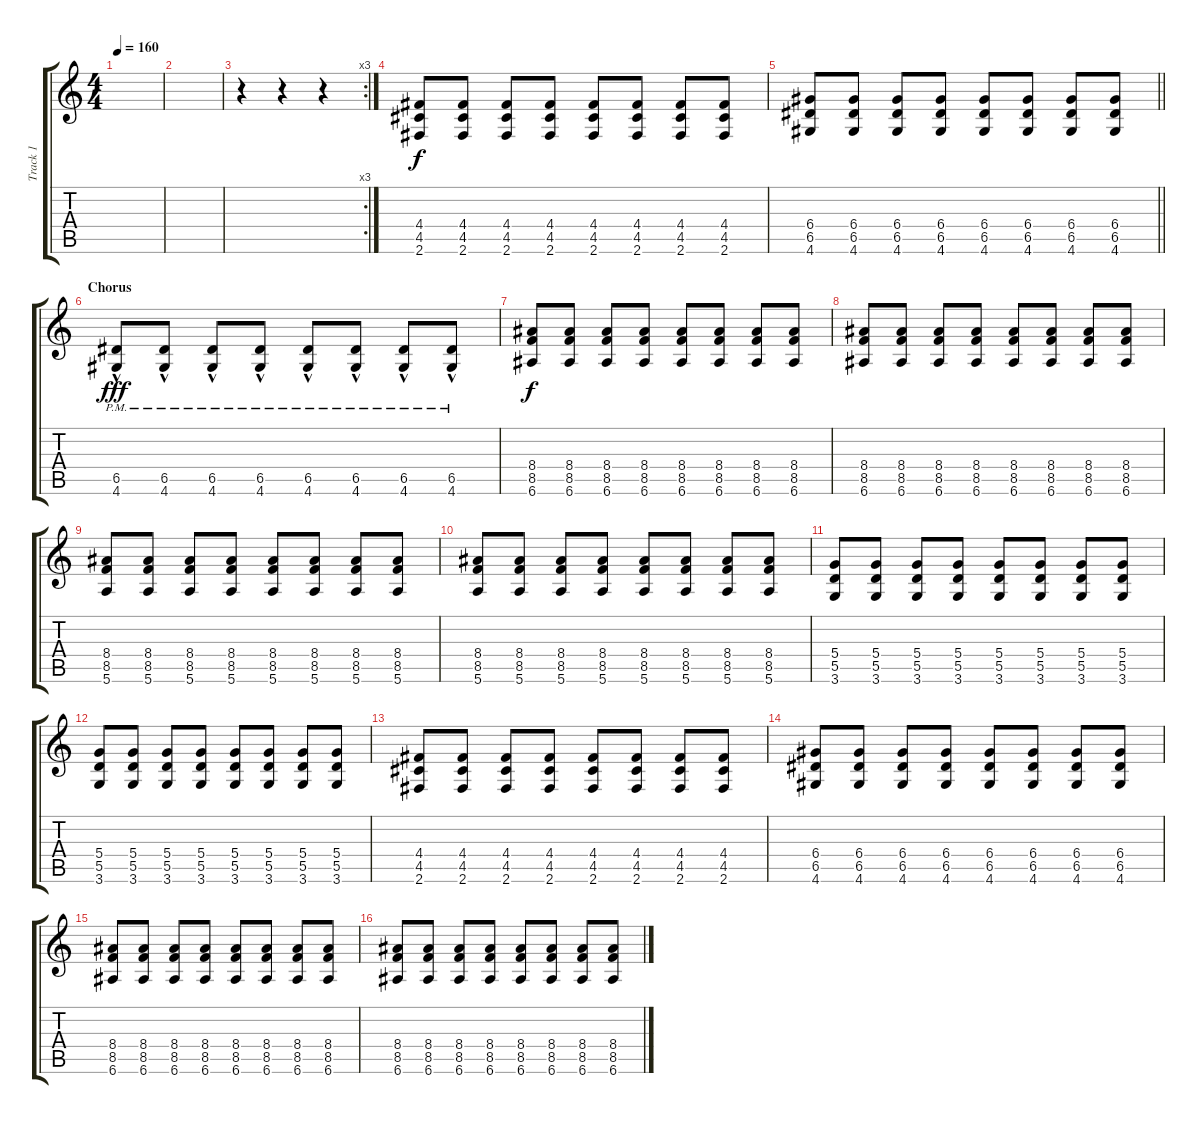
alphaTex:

\track ("Track 1" "Track 1") {instrument overdrivenguitar}
\staff {score tabs}
\tuning (E4 B3 G3 D3 A2 E2) {hide}
\ts (4 4)
\section ("" "")
\tempo 160
\clef g2
\ks c
|
|
\rc 3
r.4 r.4 r.4 |
(4.4 4.5 2.6).8 (4.4 4.5 2.6).8 (4.4 4.5 2.6).8 (4.4 4.5 2.6).8 (4.4 4.5 2.6).8 (4.4 4.5 2.6).8 (4.4 4.5 2.6).8 (4.4 4.5 2.6).8 |
\barLineRight lightlight
(6.4 6.5 4.6).8 (6.4 6.5 4.6).8 (6.4 6.5 4.6).8 (6.4 6.5 4.6).8 (6.4 6.5 4.6).8 (6.4 6.5 4.6).8 (6.4 6.5 4.6).8 (6.4 6.5 4.6).8 |
\section ("" "Chorus")
(6.5{hac pm} 4.6{hac pm}).8{dy fff} (6.5{hac pm} 4.6{hac pm}).8 (6.5{hac pm} 4.6{hac pm}).8 (6.5{hac pm} 4.6{hac pm}).8 (6.5{hac pm} 4.6{hac pm}).8 (6.5{hac pm} 4.6{hac pm}).8 (6.5{hac pm} 4.6{hac pm}).8 (6.5{hac pm} 4.6{hac pm}).8 |
(8.4 8.5 6.6).8{dy f} (8.4 8.5 6.6).8 (8.4 8.5 6.6).8 (8.4 8.5 6.6).8 (8.4 8.5 6.6).8 (8.4 8.5 6.6).8 (8.4 8.5 6.6).8 (8.4 8.5 6.6).8 |
(8.4 8.5 6.6).8 (8.4 8.5 6.6).8 (8.4 8.5 6.6).8 (8.4 8.5 6.6).8 (8.4 8.5 6.6).8 (8.4 8.5 6.6).8 (8.4 8.5 6.6).8 (8.4 8.5 6.6).8 |
(8.4 8.5 5.6).8 (8.4 8.5 5.6).8 (8.4 8.5 5.6).8 (8.4 8.5 5.6).8 (8.4 8.5 5.6).8 (8.4 8.5 5.6).8 (8.4 8.5 5.6).8 (8.4 8.5 5.6).8 |
(8.4 8.5 5.6).8 (8.4 8.5 5.6).8 (8.4 8.5 5.6).8 (8.4 8.5 5.6).8 (8.4 8.5 5.6).8 (8.4 8.5 5.6).8 (8.4 8.5 5.6).8 (8.4 8.5 5.6).8 |
(5.4 5.5 3.6).8 (5.4 5.5 3.6).8 (5.4 5.5 3.6).8 (5.4 5.5 3.6).8 (5.4 5.5 3.6).8 (5.4 5.5 3.6).8 (5.4 5.5 3.6).8 (5.4 5.5 3.6).8 |
(5.4 5.5 3.6).8 (5.4 5.5 3.6).8 (5.4 5.5 3.6).8 (5.4 5.5 3.6).8 (5.4 5.5 3.6).8 (5.4 5.5 3.6).8 (5.4 5.5 3.6).8 (5.4 5.5 3.6).8 |
(4.4 4.5 2.6).8 (4.4 4.5 2.6).8 (4.4 4.5 2.6).8 (4.4 4.5 2.6).8 (4.4 4.5 2.6).8 (4.4 4.5 2.6).8 (4.4 4.5 2.6).8 (4.4 4.5 2.6).8 |
(6.4 6.5 4.6).8 (6.4 6.5 4.6).8 (6.4 6.5 4.6).8 (6.4 6.5 4.6).8 (6.4 6.5 4.6).8 (6.4 6.5 4.6).8 (6.4 6.5 4.6).8 (6.4 6.5 4.6).8 |
(8.4 8.5 6.6).8 (8.4 8.5 6.6).8 (8.4 8.5 6.6).8 (8.4 8.5 6.6).8 (8.4 8.5 6.6).8 (8.4 8.5 6.6).8 (8.4 8.5 6.6).8 (8.4 8.5 6.6).8 |
(8.4 8.5 6.6).8 (8.4 8.5 6.6).8 (8.4 8.5 6.6).8 (8.4 8.5 6.6).8 (8.4 8.5 6.6).8 (8.4 8.5 6.6).8 (8.4 8.5 6.6).8 (8.4 8.5 6.6).8
